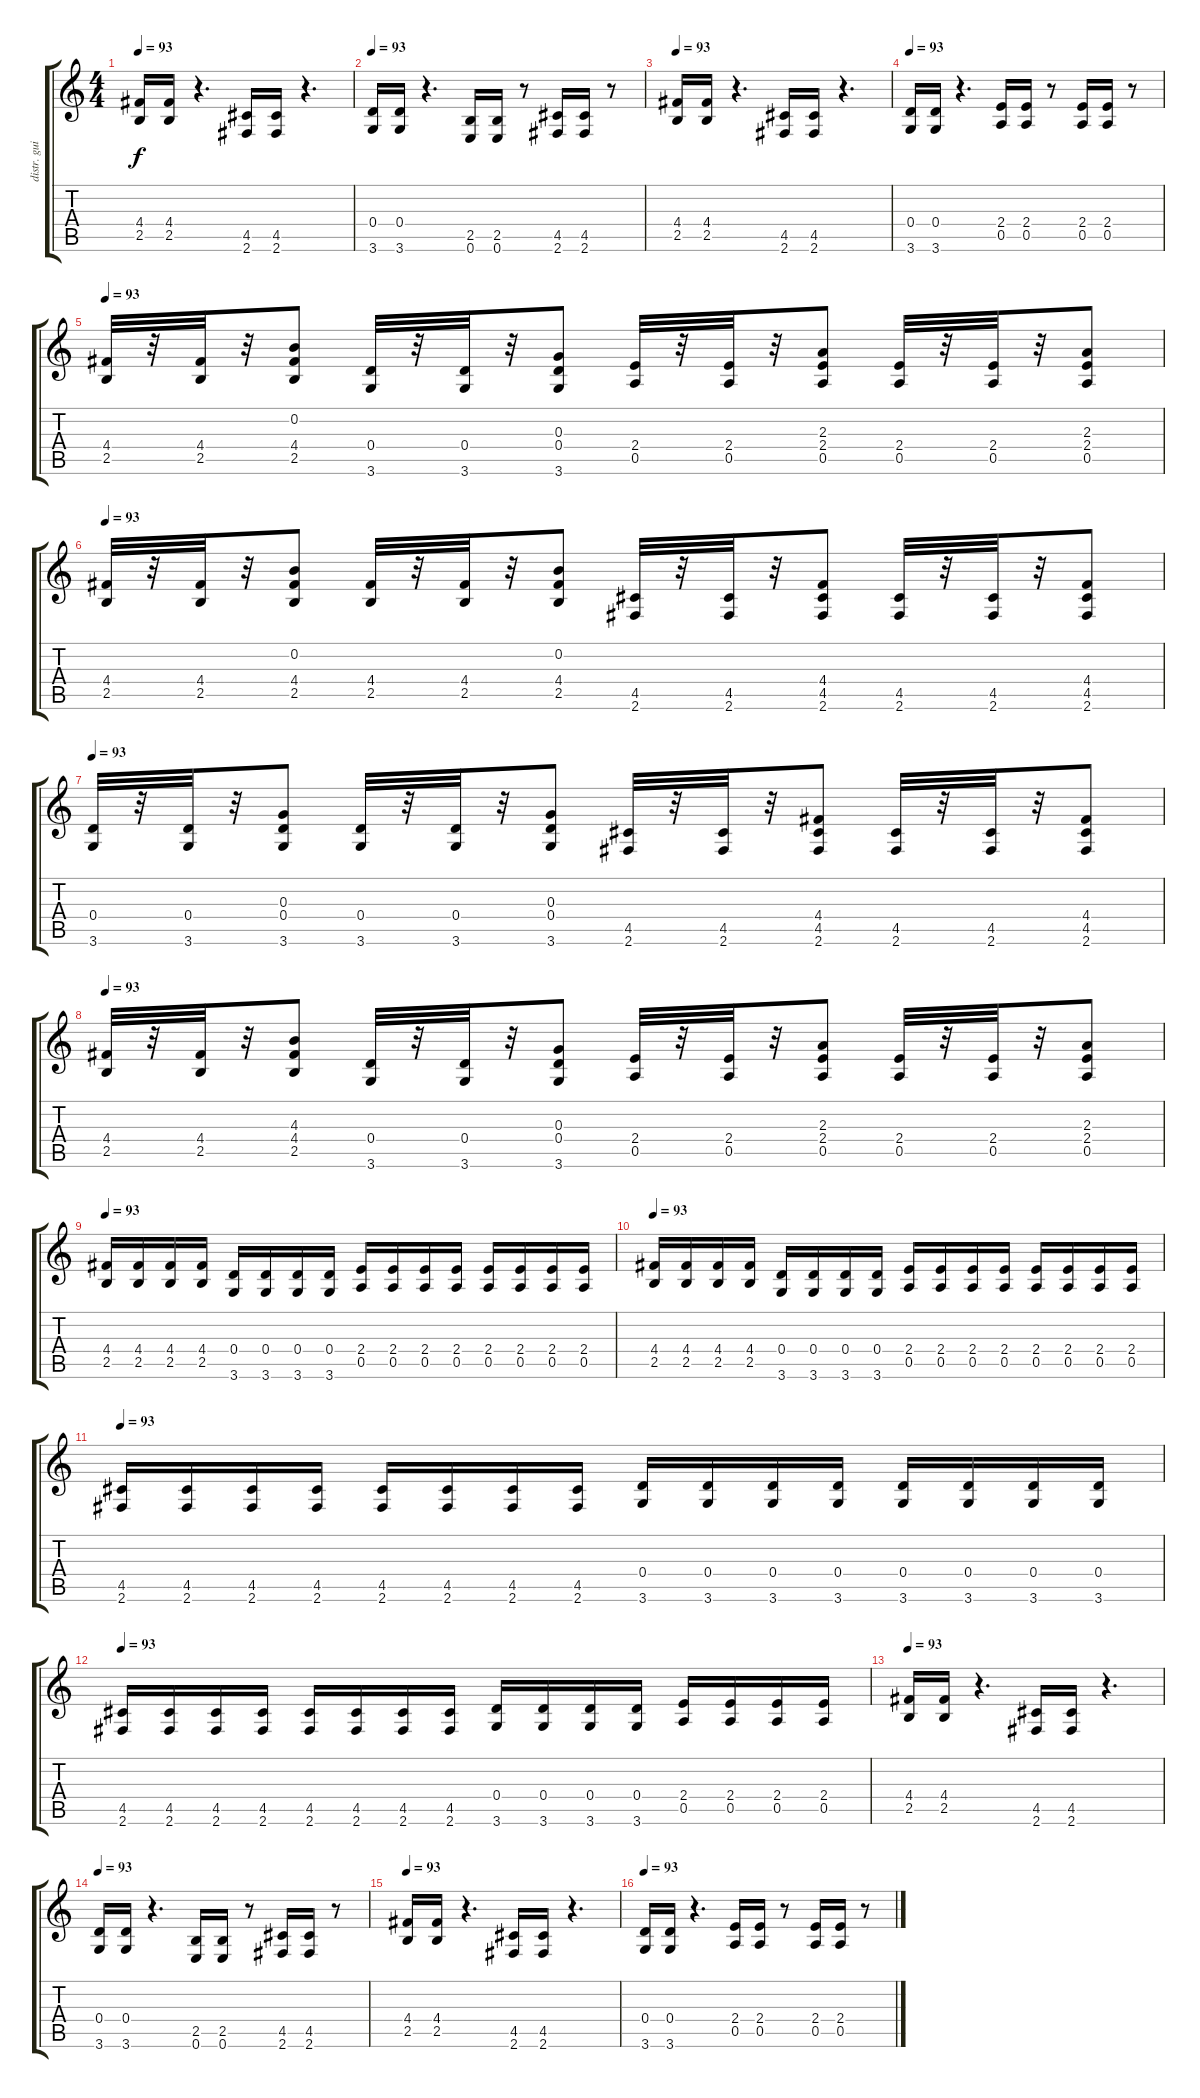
\track ("distr. guitar" "distr. gui") {instrument distortionguitar}
\staff {score tabs}
\tuning (E4 B3 G3 D3 A2 E2) {hide}
\ts (4 4)
\tempo 93
\clef g2
\ks c
(4.4 2.5).16{dy f instrument distortionguitar} (4.4 2.5).16 r.4{d} (4.5 2.6).16 (4.5 2.6).16 r.4{d} |
\tempo 93
(0.4 3.6).16 (0.4 3.6).16 r.4{d} (2.5 0.6).16 (2.5 0.6).16 r.8 (4.5 2.6).16 (4.5 2.6).16 r.8 |
\tempo 93
(4.4 2.5).16 (4.4 2.5).16 r.4{d} (4.5 2.6).16 (4.5 2.6).16 r.4{d} |
\tempo 93
(0.4 3.6).16 (0.4 3.6).16 r.4{d} (2.4 0.5).16 (2.4 0.5).16 r.8 (2.4 0.5).16 (2.4 0.5).16 r.8 |
\tempo 93
(4.4 2.5).32 r.32 (4.4 2.5).32 r.32 (0.2 4.4 2.5).8 (0.4 3.6).32 r.32 (0.4 3.6).32 r.32 (0.3 0.4 3.6).8 (2.4 0.5).32 r.32 (2.4 0.5).32 r.32 (2.3 2.4 0.5).8 (2.4 0.5).32 r.32 (2.4 0.5).32 r.32 (2.3 2.4 0.5).8 |
\tempo 93
(4.4 2.5).32 r.32 (4.4 2.5).32 r.32 (0.2 4.4 2.5).8 (4.4 2.5).32 r.32 (4.4 2.5).32 r.32 (0.2 4.4 2.5).8 (4.5 2.6).32 r.32 (4.5 2.6).32 r.32 (4.4 4.5 2.6).8 (4.5 2.6).32 r.32 (4.5 2.6).32 r.32 (4.4 4.5 2.6).8 |
\tempo 93
(0.4 3.6).32 r.32 (0.4 3.6).32 r.32 (0.3 0.4 3.6).8 (0.4 3.6).32 r.32 (0.4 3.6).32 r.32 (0.3 0.4 3.6).8 (4.5 2.6).32 r.32 (4.5 2.6).32 r.32 (4.4 4.5 2.6).8 (4.5 2.6).32 r.32 (4.5 2.6).32 r.32 (4.4 4.5 2.6).8 |
\tempo 93
(4.4 2.5).32 r.32 (4.4 2.5).32 r.32 (4.3 4.4 2.5).8 (0.4 3.6).32 r.32 (0.4 3.6).32 r.32 (0.3 0.4 3.6).8 (2.4 0.5).32 r.32 (2.4 0.5).32 r.32 (2.3 2.4 0.5).8 (2.4 0.5).32 r.32 (2.4 0.5).32 r.32 (2.3 2.4 0.5).8 |
\tempo 93
(4.4 2.5).16 (4.4 2.5).16 (4.4 2.5).16 (4.4 2.5).16 (0.4 3.6).16 (0.4 3.6).16 (0.4 3.6).16 (0.4 3.6).16 (2.4 0.5).16 (2.4 0.5).16 (2.4 0.5).16 (2.4 0.5).16 (2.4 0.5).16 (2.4 0.5).16 (2.4 0.5).16 (2.4 0.5).16 |
\tempo 93
(4.4 2.5).16 (4.4 2.5).16 (4.4 2.5).16 (4.4 2.5).16 (0.4 3.6).16 (0.4 3.6).16 (0.4 3.6).16 (0.4 3.6).16 (2.4 0.5).16 (2.4 0.5).16 (2.4 0.5).16 (2.4 0.5).16 (2.4 0.5).16 (2.4 0.5).16 (2.4 0.5).16 (2.4 0.5).16 |
\tempo 93
(4.5 2.6).16 (4.5 2.6).16 (4.5 2.6).16 (4.5 2.6).16 (4.5 2.6).16 (4.5 2.6).16 (4.5 2.6).16 (4.5 2.6).16 (0.4 3.6).16 (0.4 3.6).16 (0.4 3.6).16 (0.4 3.6).16 (0.4 3.6).16 (0.4 3.6).16 (0.4 3.6).16 (0.4 3.6).16 |
\tempo 93
(4.5 2.6).16 (4.5 2.6).16 (4.5 2.6).16 (4.5 2.6).16 (4.5 2.6).16 (4.5 2.6).16 (4.5 2.6).16 (4.5 2.6).16 (0.4 3.6).16 (0.4 3.6).16 (0.4 3.6).16 (0.4 3.6).16 (2.4 0.5).16 (2.4 0.5).16 (2.4 0.5).16 (2.4 0.5).16 |
\tempo 93
(4.4 2.5).16 (4.4 2.5).16 r.4{d} (4.5 2.6).16 (4.5 2.6).16 r.4{d} |
\tempo 93
(0.4 3.6).16 (0.4 3.6).16 r.4{d} (2.5 0.6).16 (2.5 0.6).16 r.8 (4.5 2.6).16 (4.5 2.6).16 r.8 |
\tempo 93
(4.4 2.5).16 (4.4 2.5).16 r.4{d} (4.5 2.6).16 (4.5 2.6).16 r.4{d} |
\tempo 93
(0.4 3.6).16 (0.4 3.6).16 r.4{d} (2.4 0.5).16 (2.4 0.5).16 r.8 (2.4 0.5).16 (2.4 0.5).16 r.8
